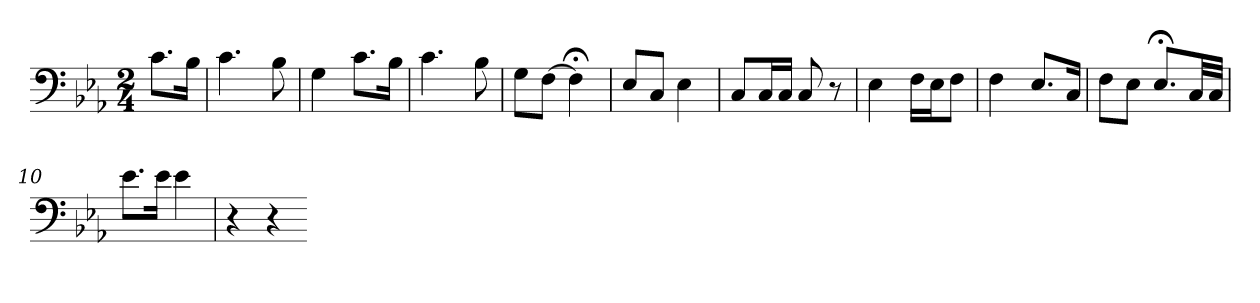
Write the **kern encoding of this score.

**kern
*part1
*staff1
*clefF4
*k[b-e-a-]
*M2/4
=
8.c\L
16B-\Jk
=1
4.c\
8B-\
=2
4G\
8.c\L
16B-\Jk
=3
4.c\
8B-\
=4
8G\L
[8F\J
4F;<\]
=5
8E-/L
8C/J
4E-\
=6
8C/L
16C/L
16C/JJ
8C/
8r
=7
4E-\
16F\LL
16E-\J
8F\J
=8
4F\
8.E-/L
16C/Jk
=9
8F\L
8E-\J
8.E-;</L
32C/LL
32C/JJJ
=10
8.e-\L
16e-\Jk
4e-\
=11
4r
4r
=-
*-
